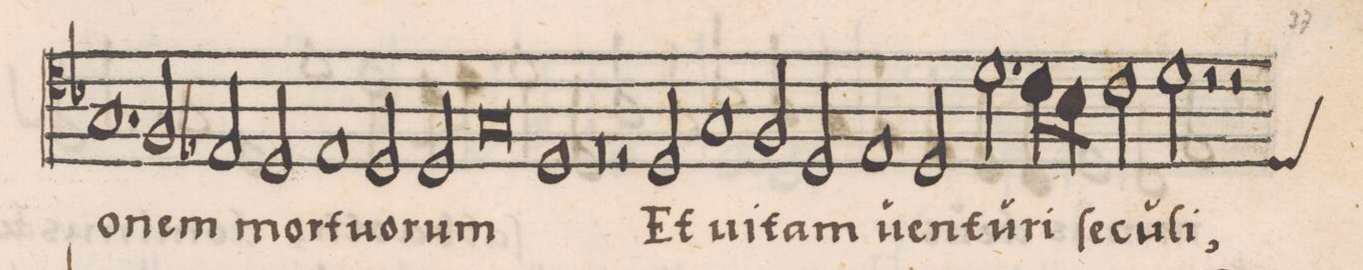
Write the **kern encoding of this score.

**kern	**text
*I"BASSVS	*
*clefC4	*
*k[b-]	*
*met(c|)	*
*M2/1	*
1.G	-o-
=230	=230
2F/	-nem
2E-X/	.
2D/	mor-
=231	=231
1E	-tu-
2D/	-o-
2D/	-rum
=232	=232
0G	.
=233	=233
1D	.
1r	.
=234	=234
1r	.
2r	.
2D/	Et
=235	=235
1G	ui-
2F/	-tam
2D/	.
=236	=236
1E	uen-
2D/	.
2.d\	-tu-
=237	=237
8c\L	-ri
8B-\J	ſe-
2c\	-cu-
*custos:D	*
2d\	-li,
*-	*-
